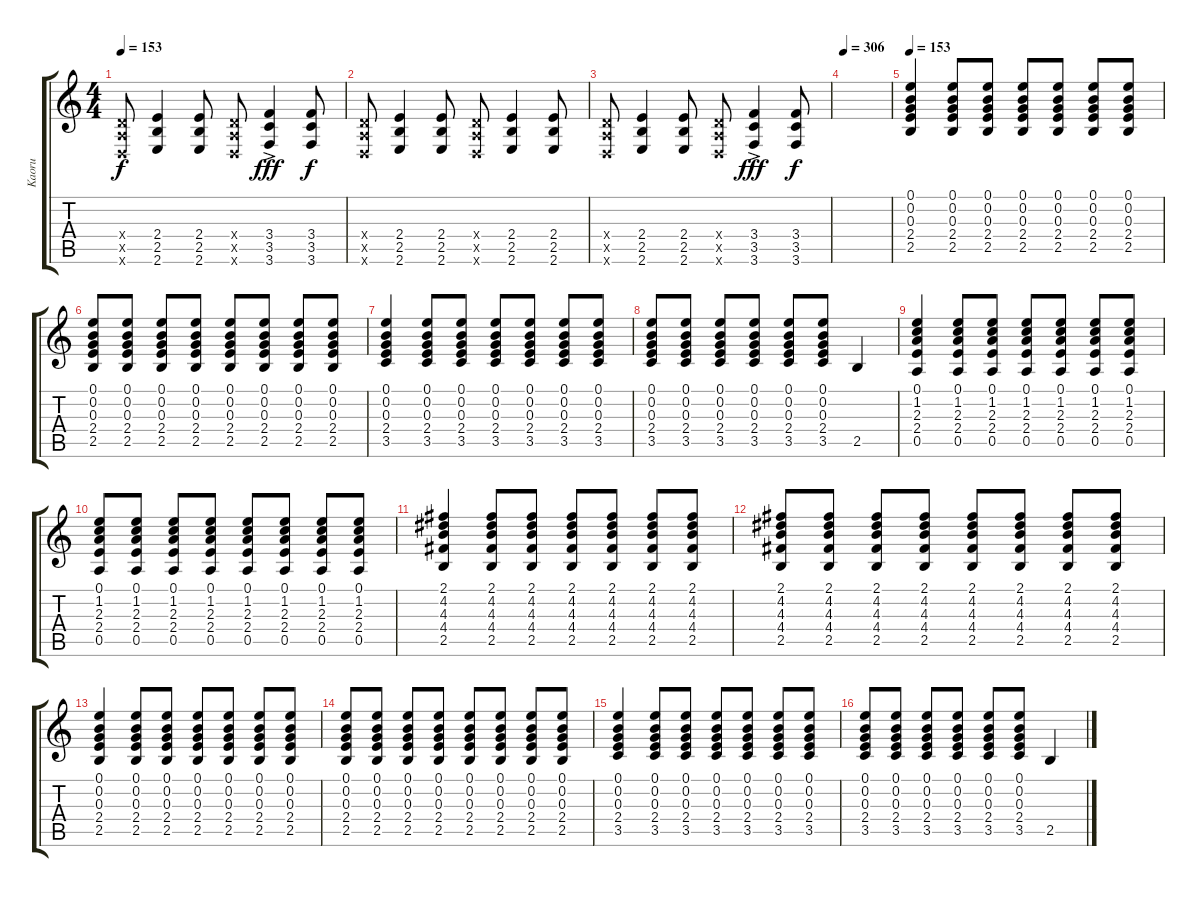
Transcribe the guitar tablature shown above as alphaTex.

\track ("Kaoru" "Kaoru") {instrument distortionguitar}
\staff {score tabs}
\tuning (E4 B3 G3 D3 A2 D2) {hide}
\ts (4 4)
\tempo 153
\clef g2
\ks c
(0.4{x} 0.5{x} 0.6{x}).8{dy f} (2.4 2.5 2.6).4 (2.4 2.5 2.6).8 (0.4{x} 0.5{x} 0.6{x}).8 (3.4{ac} 3.5{ac} 3.6{ac}).4{dy fff} (3.4 3.5 3.6).8{dy f} |
(0.4{x} 0.5{x} 0.6{x}).8 (2.4 2.5 2.6).4 (2.4 2.5 2.6).8 (0.4{x} 0.5{x} 0.6{x}).8 (2.4 2.5 2.6).4 (2.4 2.5 2.6).8 |
(0.4{x} 0.5{x} 0.6{x}).8 (2.4 2.5 2.6).4 (2.4 2.5 2.6).8 (0.4{x} 0.5{x} 0.6{x}).8 (3.4{ac} 3.5{ac} 3.6{ac}).4{dy fff} (3.4 3.5 3.6).8{dy f} |
\tempo 306
|
\tempo 153
(0.1 0.2 0.3 2.4 2.5).4 (0.1 0.2 0.3 2.4 2.5).8 (0.1 0.2 0.3 2.4 2.5).8 (0.1 0.2 0.3 2.4 2.5).8 (0.1 0.2 0.3 2.4 2.5).8 (0.1 0.2 0.3 2.4 2.5).8 (0.1 0.2 0.3 2.4 2.5).8 |
(0.1 0.2 0.3 2.4 2.5).8 (0.1 0.2 0.3 2.4 2.5).8 (0.1 0.2 0.3 2.4 2.5).8 (0.1 0.2 0.3 2.4 2.5).8 (0.1 0.2 0.3 2.4 2.5).8 (0.1 0.2 0.3 2.4 2.5).8 (0.1 0.2 0.3 2.4 2.5).8 (0.1 0.2 0.3 2.4 2.5).8 |
(0.1 0.2 0.3 2.4 3.5).4 (0.1 0.2 0.3 2.4 3.5).8 (0.1 0.2 0.3 2.4 3.5).8 (0.1 0.2 0.3 2.4 3.5).8 (0.1 0.2 0.3 2.4 3.5).8 (0.1 0.2 0.3 2.4 3.5).8 (0.1 0.2 0.3 2.4 3.5).8 |
(0.1 0.2 0.3 2.4 3.5).8 (0.1 0.2 0.3 2.4 3.5).8 (0.1 0.2 0.3 2.4 3.5).8 (0.1 0.2 0.3 2.4 3.5).8 (0.1 0.2 0.3 2.4 3.5).8 (0.1 0.2 0.3 2.4 3.5).8 2.5.4 |
(0.1 1.2 2.3 2.4 0.5).4 (0.1 1.2 2.3 2.4 0.5).8 (0.1 1.2 2.3 2.4 0.5).8 (0.1 1.2 2.3 2.4 0.5).8 (0.1 1.2 2.3 2.4 0.5).8 (0.1 1.2 2.3 2.4 0.5).8 (0.1 1.2 2.3 2.4 0.5).8 |
(0.1 1.2 2.3 2.4 0.5).8 (0.1 1.2 2.3 2.4 0.5).8 (0.1 1.2 2.3 2.4 0.5).8 (0.1 1.2 2.3 2.4 0.5).8 (0.1 1.2 2.3 2.4 0.5).8 (0.1 1.2 2.3 2.4 0.5).8 (0.1 1.2 2.3 2.4 0.5).8 (0.1 1.2 2.3 2.4 0.5).8 |
(2.1 4.2 4.3 4.4 2.5).4 (2.1 4.2 4.3 4.4 2.5).8 (2.1 4.2 4.3 4.4 2.5).8 (2.1 4.2 4.3 4.4 2.5).8 (2.1 4.2 4.3 4.4 2.5).8 (2.1 4.2 4.3 4.4 2.5).8 (2.1 4.2 4.3 4.4 2.5).8 |
(2.1 4.2 4.3 4.4 2.5).8 (2.1 4.2 4.3 4.4 2.5).8 (2.1 4.2 4.3 4.4 2.5).8 (2.1 4.2 4.3 4.4 2.5).8 (2.1 4.2 4.3 4.4 2.5).8 (2.1 4.2 4.3 4.4 2.5).8 (2.1 4.2 4.3 4.4 2.5).8 (2.1 4.2 4.3 4.4 2.5).8 |
(0.1 0.2 0.3 2.4 2.5).4 (0.1 0.2 0.3 2.4 2.5).8 (0.1 0.2 0.3 2.4 2.5).8 (0.1 0.2 0.3 2.4 2.5).8 (0.1 0.2 0.3 2.4 2.5).8 (0.1 0.2 0.3 2.4 2.5).8 (0.1 0.2 0.3 2.4 2.5).8 |
(0.1 0.2 0.3 2.4 2.5).8 (0.1 0.2 0.3 2.4 2.5).8 (0.1 0.2 0.3 2.4 2.5).8 (0.1 0.2 0.3 2.4 2.5).8 (0.1 0.2 0.3 2.4 2.5).8 (0.1 0.2 0.3 2.4 2.5).8 (0.1 0.2 0.3 2.4 2.5).8 (0.1 0.2 0.3 2.4 2.5).8 |
(0.1 0.2 0.3 2.4 3.5).4 (0.1 0.2 0.3 2.4 3.5).8 (0.1 0.2 0.3 2.4 3.5).8 (0.1 0.2 0.3 2.4 3.5).8 (0.1 0.2 0.3 2.4 3.5).8 (0.1 0.2 0.3 2.4 3.5).8 (0.1 0.2 0.3 2.4 3.5).8 |
(0.1 0.2 0.3 2.4 3.5).8 (0.1 0.2 0.3 2.4 3.5).8 (0.1 0.2 0.3 2.4 3.5).8 (0.1 0.2 0.3 2.4 3.5).8 (0.1 0.2 0.3 2.4 3.5).8 (0.1 0.2 0.3 2.4 3.5).8 2.5.4
